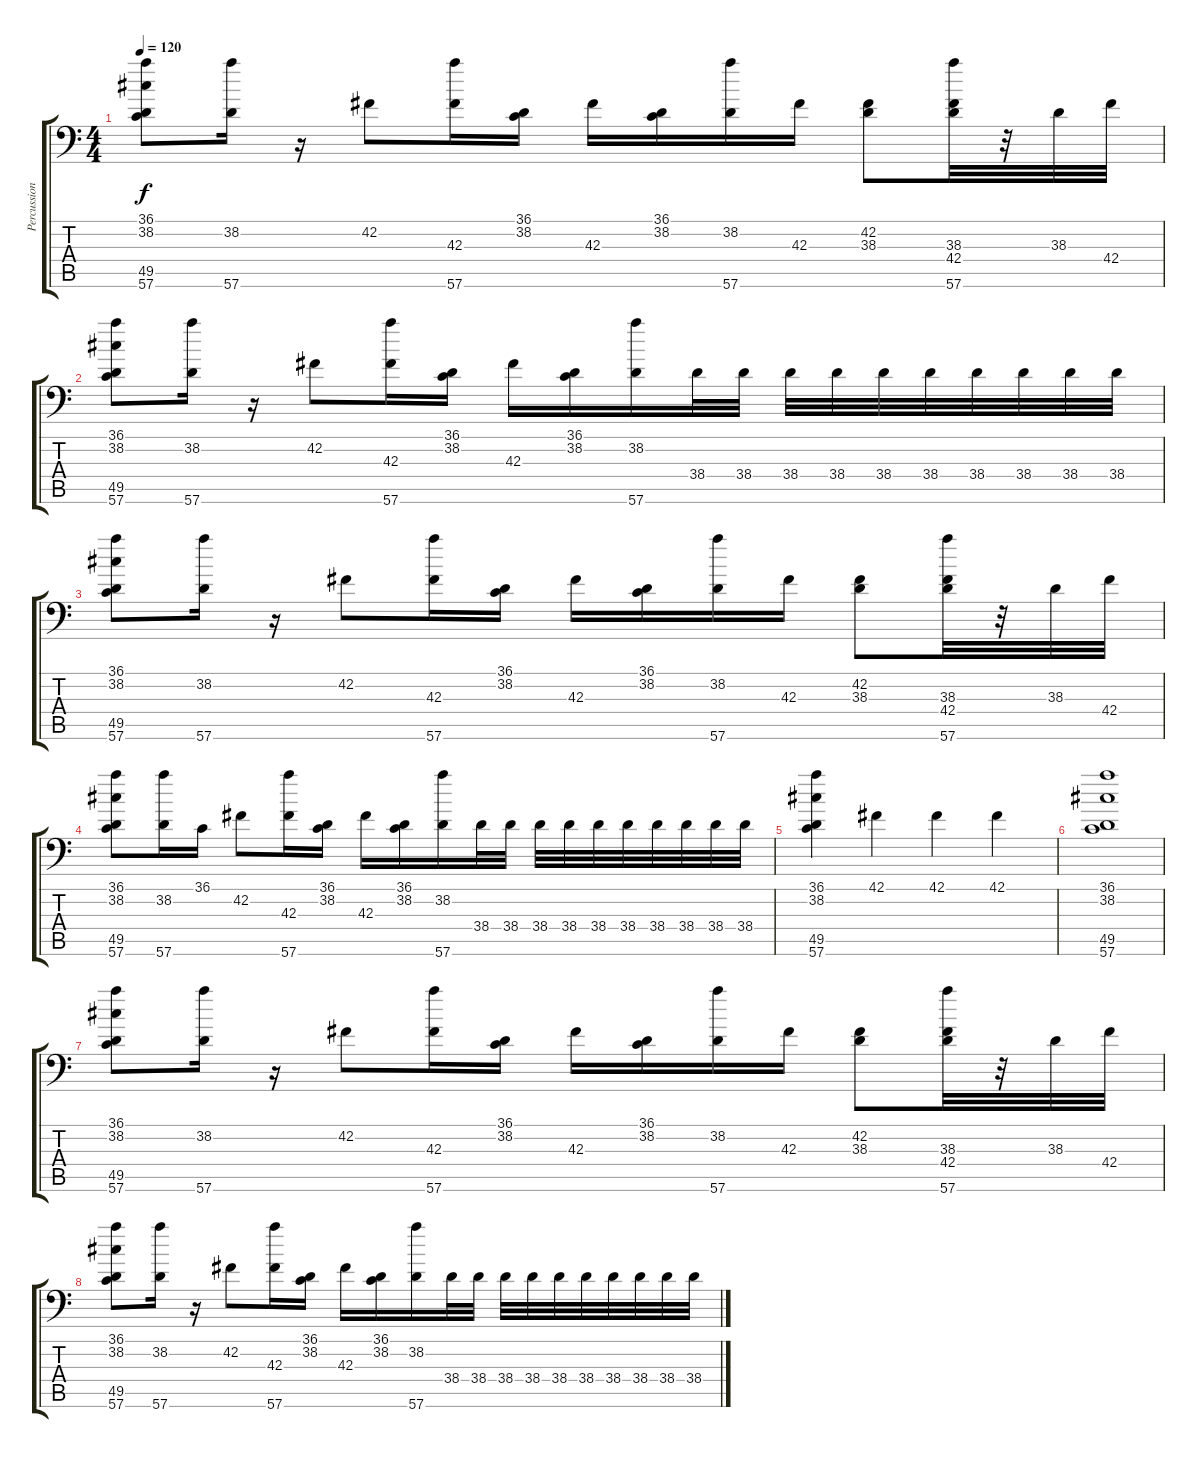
\track ("Percussion" "Percussion") {instrument acousticgrandpiano}
\staff {score tabs}
\tuning (C-1 C-1 C-1 C-1 C-1 C-1) {hide}
\ts (4 4)
\tempo 120
\clef f4
\ks c
(36.1 38.2 49.5 57.6).8{dy f} (38.2 57.6).16 r.16 42.2.8 (42.3 57.6).16 (36.1 38.2).16 42.3.16 (36.1 38.2).16 (38.2 57.6).16 42.3.16 (42.2 38.3).8 (38.3 42.4 57.6).32 r.32 38.3.32 42.4.32 |
(36.1 38.2 49.5 57.6).8 (38.2 57.6).16 r.16 42.2.8 (42.3 57.6).16 (36.1 38.2).16 42.3.16 (36.1 38.2).16 (38.2 57.6).16 38.4.32 38.4.32 38.4.32 38.4.32 38.4.32 38.4.32 38.4.32 38.4.32 38.4.32 38.4.32 |
(36.1 38.2 49.5 57.6).8 (38.2 57.6).16 r.16 42.2.8 (42.3 57.6).16 (36.1 38.2).16 42.3.16 (36.1 38.2).16 (38.2 57.6).16 42.3.16 (42.2 38.3).8 (38.3 42.4 57.6).32 r.32 38.3.32 42.4.32 |
(36.1 38.2 49.5 57.6).8 (38.2 57.6).16 36.1.16 42.2.8 (42.3 57.6).16 (36.1 38.2).16 42.3.16 (36.1 38.2).16 (38.2 57.6).16 38.4.32 38.4.32 38.4.32 38.4.32 38.4.32 38.4.32 38.4.32 38.4.32 38.4.32 38.4.32 |
(36.1 38.2 49.5 57.6).4 42.1.4 42.1.4 42.1.4 |
(36.1 38.2 49.5 57.6).1 |
(36.1 38.2 49.5 57.6).8 (38.2 57.6).16 r.16 42.2.8 (42.3 57.6).16 (36.1 38.2).16 42.3.16 (36.1 38.2).16 (38.2 57.6).16 42.3.16 (42.2 38.3).8 (38.3 42.4 57.6).32 r.32 38.3.32 42.4.32 |
(36.1 38.2 49.5 57.6).8 (38.2 57.6).16 r.16 42.2.8 (42.3 57.6).16 (36.1 38.2).16 42.3.16 (36.1 38.2).16 (38.2 57.6).16 38.4.32 38.4.32 38.4.32 38.4.32 38.4.32 38.4.32 38.4.32 38.4.32 38.4.32 38.4.32
